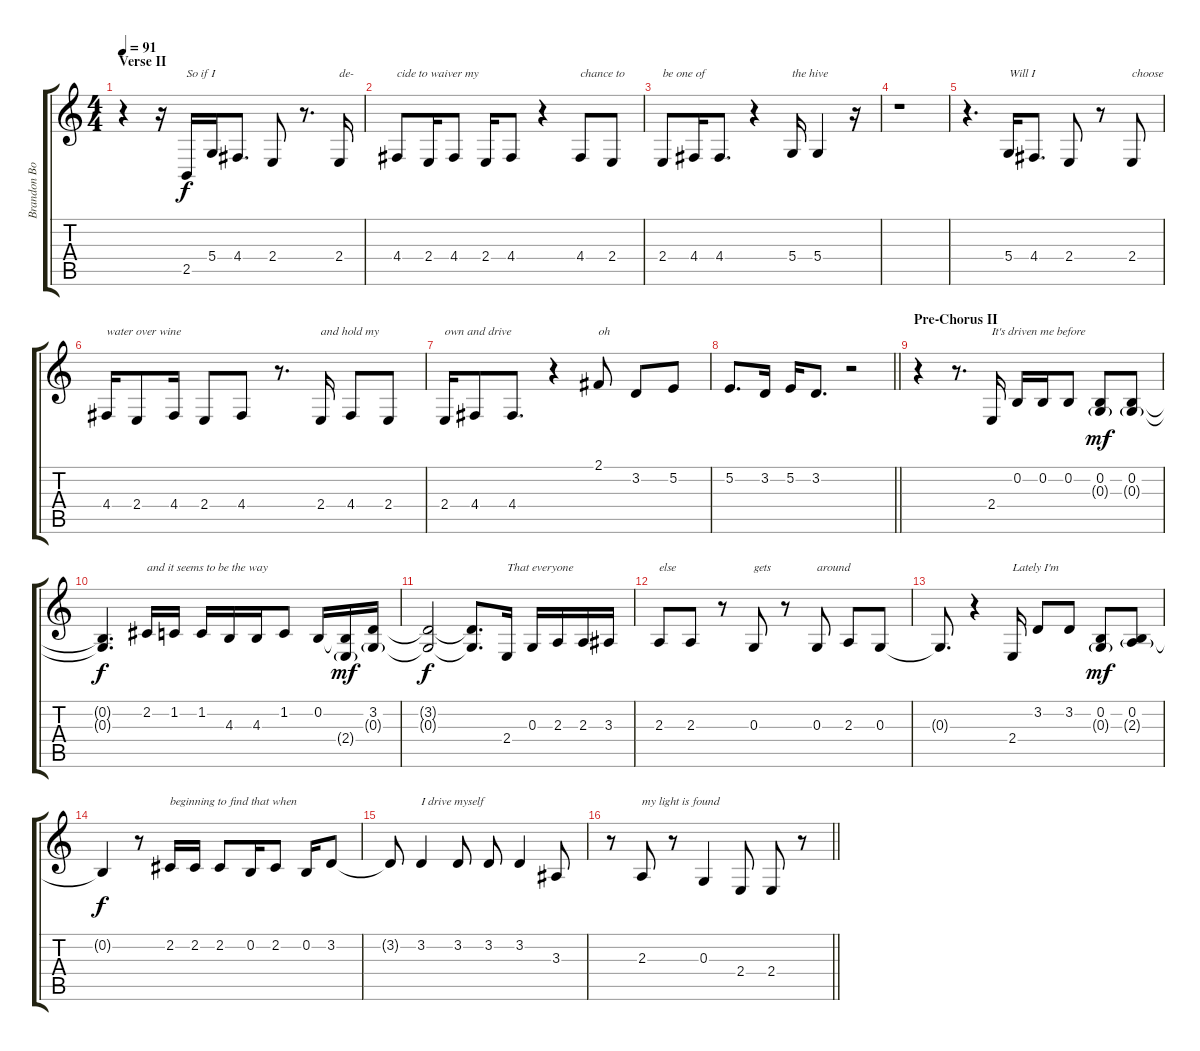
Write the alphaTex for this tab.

\track ("Brandon Boyd" "Brandon Bo") {instrument altosax}
\staff {score tabs}
\tuning (E4 B3 G3 D3 A2 E2) {hide}
\ts (4 4)
\section ("" "Verse II")
\tempo 91
\clef g2
\ks c
r.4{dy f} r.16 2.5.16{txt "So if I"} 5.4.16 4.4.8{d} 2.4.8 r.8{d} 2.4.16{txt "de-"} |
4.4.8{txt "cide to waiver my"} 2.4.16 4.4.8 2.4.16 4.4.8 r.4 4.4.8{txt "chance to"} 2.4.8 |
2.4.8{txt "be one of"} 4.4.16 4.4.8{d} r.4 5.4.16{txt "the hive"} 5.4.4 r.16 |
r.1 |
r.4{d} 5.4.16{txt "Will I"} 4.4.8{d} 2.4.8 r.8 2.4.8{txt "choose"} |
4.4.16{txt "water over wine"} 2.4.8 4.4.16 2.4.8 4.4.8 r.8{d} 2.4.16{txt "and hold my"} 4.4.8 2.4.8 |
2.4.16{txt "own and drive"} 4.4.8 4.4.8{d} r.4 2.1.8{txt "oh"} 3.2.8 5.2.8 |
\barLineRight lightlight
5.2.8{d} 3.2.16 5.2.16 3.2.8{d} r.2 |
\section ("" "Pre-Chorus II")
r.4 r.8{d} 2.4.16{txt "It's driven me before"} 0.2.16 0.2.16 0.2.8 (0.2 0.3{g}).8{dy mf} (0.2 0.3{g}).8 |
(0.2{t} 0.3{t}).4{d dy f} 2.2.16{txt "and it seems to be the way"} 1.2.16 1.2.16 4.3.16 4.3.16 1.2.8 0.2.16 (0.2{t} 2.4{g}).16{dy mf} (3.2 0.3{g}).16 |
(3.2{t} 0.3{t}).2{dy f} (3.2{t} 0.3{t}).8{d} 2.4.16{txt "That everyone"} 0.3.16 2.3.16 2.3.16 3.3.16 |
2.3.8{txt "else"} 2.3.8 r.8 0.3.8{txt "gets"} r.8 0.3.8{txt "around"} 2.3.8 0.3.8 |
0.3{t}.8{d} r.4 2.4.16{txt "Lately I'm"} 3.2.8 3.2.8 (0.2 0.3{g}).8{dy mf} (0.2 2.3{g}).8 |
0.2{t}.4{dy f} r.8 2.2.16{txt "beginning to find that when"} 2.2.16 2.2.8 0.2.16 2.2.8 0.2.16 3.2.8 |
3.2{t}.8 3.2.4{txt "I drive myself"} 3.2.8 3.2.8 3.2.4 3.3.8 |
\barLineRight lightlight
r.8 2.3.8{txt "my light is found"} r.8 0.3.4 2.4.8 2.4.8 r.8
